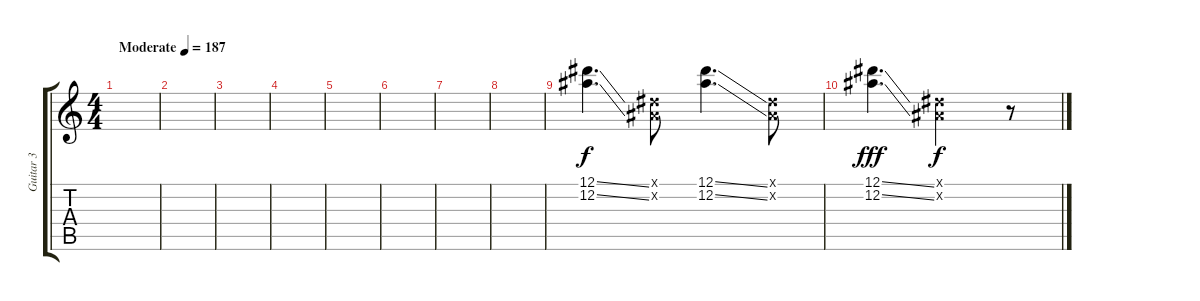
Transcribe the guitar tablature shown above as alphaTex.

\track ("Guitar 3" "Guitar 3") {instrument overdrivenguitar}
\staff {score tabs}
\tuning (Eb4 Bb3 Gb3 Db3 Ab2 Eb2) {hide}
\ts (4 4)
\tempo (187 "Moderate")
\clef g2
\ks c
|
|
|
|
|
|
|
|
(12.1{ss} 12.2{ss}).4{d balance 16} (0.1{x} 0.2{x}).8 (12.1{ss} 12.2{ss}).4{d balance 0} (0.1{x} 0.2{x}).8 |
(12.1{ss} 12.2{ss}).4{d dy fff balance 16} (0.1{x} 0.2{x}).2{dy f} r.8
